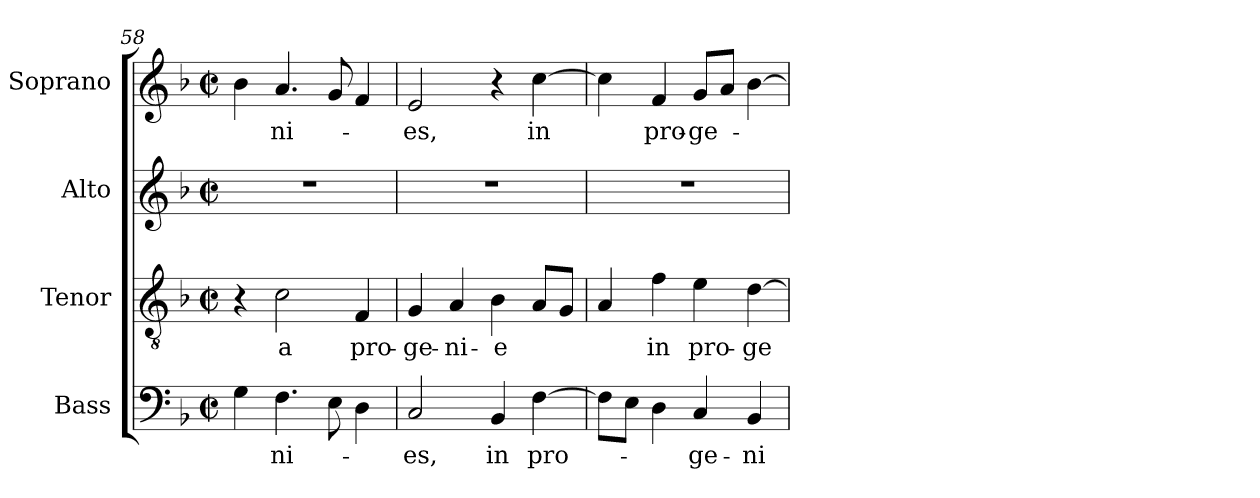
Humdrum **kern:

**kern	**text	**kern	**text	**kern	**kern	**text
*part4	*part4	*part3	*part3	*part2	*part1	*part1
*staff4	*staff4	*staff3	*staff3	*staff2	*staff1	*staff1
*I"Bass	*	*I"Tenor	*	*I"Alto	*I"Soprano	*
*I'B	*	*I'T	*	*I'A	*I'S	*
*clefF4	*	*clefGv2	*	*clefG2	*clefG2	*
*k[b-]	*	*k[b-]	*	*k[b-]	*k[b-]	*
*F:	*	*F:	*	*F:	*F:	*
*M2/2	*	*M2/2	*	*M2/2	*M2/2	*
*met(c|)	*	*met(c|)	*	*met(c|)	*met(c|)	*
=58	=58	=58	=58	=58	=58	=58
4G\	.	4r	.	1r	4b-\	.
4.F\	-ni-	2c\	a	.	4.a/	-ni-
8E\	.	.	.	.	8g/	.
4D\	.	4F/	pro-	.	4f/	.
=59	=59	=59	=59	=59	=59	=59
2C/	-es,	4G/	-ge-	1r	2e/	-es,
.	.	4A/	-ni-	.	.	.
4BB-/	in	4B-\	-e	.	4r	.
[4F\	pro-	8A/L	.	.	[4cc\	in
.	.	8G/J	.	.	.	.
!!LO:LB:g=z
=60	=60	=60	=60	=60	=60	=60
8F\L]	.	4A/	.	1r	4cc\]	.
8E\J	.	.	.	.	.	.
4D\	.	4f\	in	.	4f/	pro-
4C/	-ge-	4e\	pro-	.	8g/L	-ge-
.	.	.	.	.	8a/J	.
4BB-/	-ni-	[4d\	-ge-	.	[4b-\	.
=	=	=	=	=	=	=
*-	*-	*-	*-	*-	*-	*-
